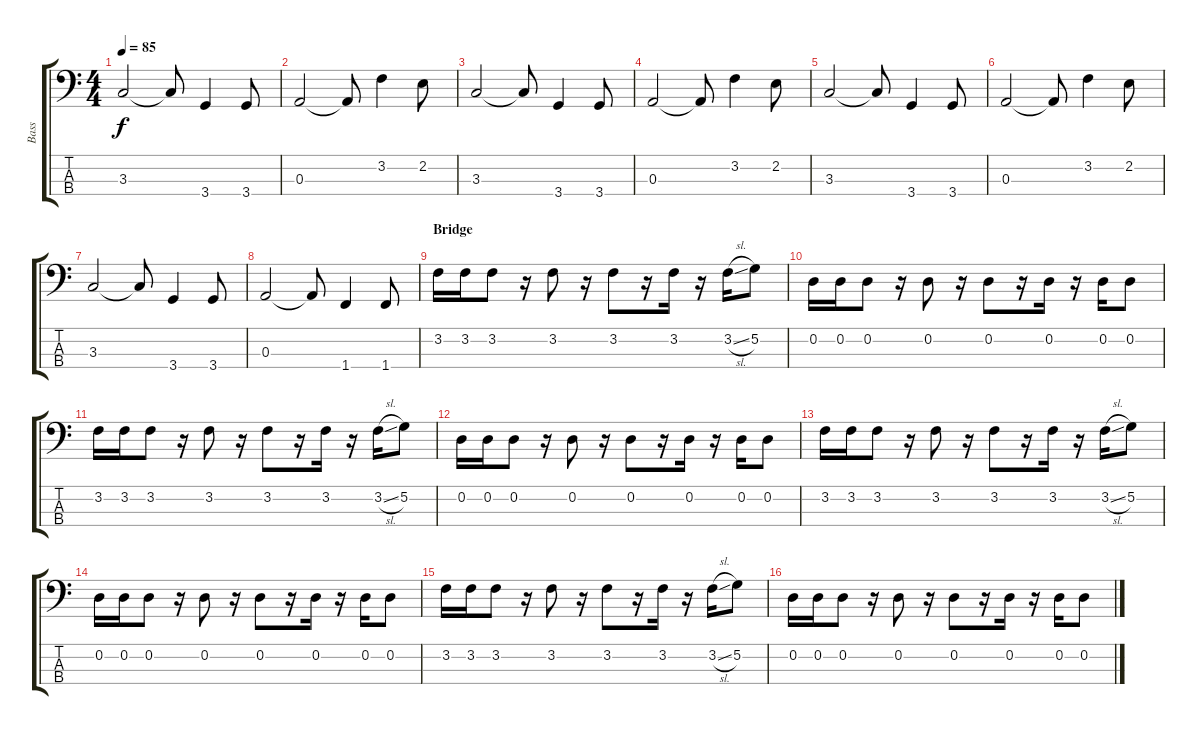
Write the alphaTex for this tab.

\track ("Bass" "Bass") {instrument electricbassfinger}
\staff {score tabs}
\tuning (G2 D2 A1 E1) {hide}
\ts (4 4)
\tempo 85
\clef f4
\ks c
3.3.2{dy f} 3.3{t}.8 3.4.4 3.4.8 |
0.3.2 0.3{t}.8 3.2.4 2.2.8 |
3.3.2 3.3{t}.8 3.4.4 3.4.8 |
0.3.2 0.3{t}.8 3.2.4 2.2.8 |
3.3.2 3.3{t}.8 3.4.4 3.4.8 |
0.3.2 0.3{t}.8 3.2.4 2.2.8 |
3.3.2 3.3{t}.8 3.4.4 3.4.8 |
0.3.2 0.3{t}.8 1.4.4 1.4.8 |
\section ("" "Bridge")
3.2.16 3.2.16 3.2.8 r.16 3.2.8 r.16 3.2.8 r.16 3.2.16 r.16 3.2{sl}.16 5.2.8 |
0.2.16 0.2.16 0.2.8 r.16 0.2.8 r.16 0.2.8 r.16 0.2.16 r.16 0.2.16 0.2.8 |
3.2.16 3.2.16 3.2.8 r.16 3.2.8 r.16 3.2.8 r.16 3.2.16 r.16 3.2{sl}.16 5.2.8 |
0.2.16 0.2.16 0.2.8 r.16 0.2.8 r.16 0.2.8 r.16 0.2.16 r.16 0.2.16 0.2.8 |
3.2.16 3.2.16 3.2.8 r.16 3.2.8 r.16 3.2.8 r.16 3.2.16 r.16 3.2{sl}.16 5.2.8 |
0.2.16 0.2.16 0.2.8 r.16 0.2.8 r.16 0.2.8 r.16 0.2.16 r.16 0.2.16 0.2.8 |
3.2.16 3.2.16 3.2.8 r.16 3.2.8 r.16 3.2.8 r.16 3.2.16 r.16 3.2{sl}.16 5.2.8 |
0.2.16 0.2.16 0.2.8 r.16 0.2.8 r.16 0.2.8 r.16 0.2.16 r.16 0.2.16 0.2.8
